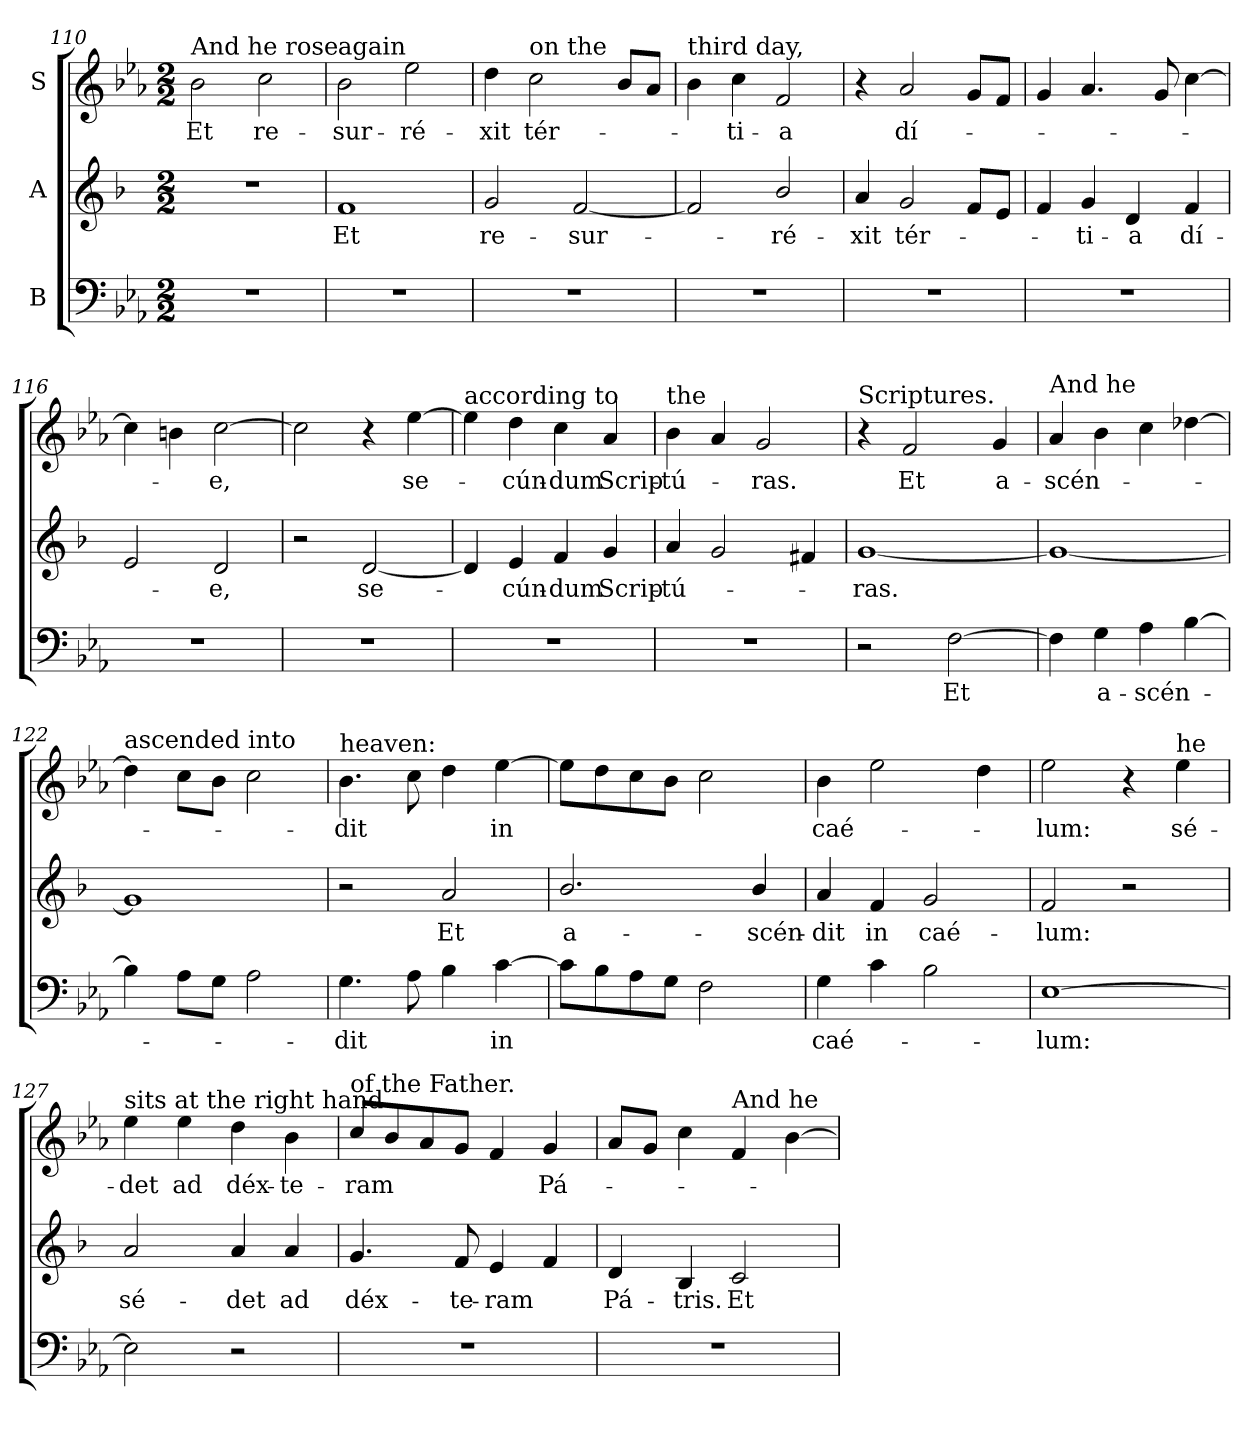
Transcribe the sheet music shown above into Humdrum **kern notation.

**kern	**text	**kern	**text	**kern	**text
*part3	*part3	*part2	*part2	*part1	*part1
*staff3	*staff3	*staff2	*staff2	*staff1	*staff1
*I"B	*	*I"A	*	*I"S	*
*clefF4	*	*clefG2	*	*clefG2	*
*	*	*ITrd1c2	*	*	*
*k[b-e-a-]	*	*k[b-e-a-]	*	*k[b-e-a-]	*
*E-:	*	*E-:	*	*E-:	*
*M2/2	*	*M2/2	*	*M2/2	*
=110	=110	=110	=110	=110	=110
!	!	!	!	!LO:TX:a:t=And he rose	!
!	!	!	!	!	!LO:LY:b
1r	.	1r	.	2b-\	Et
!	!	!	!	!	!LO:LY:b
.	.	.	.	2cc\	re-
=111	=111	=111	=111	=111	=111
!	!	!	!	!LO:TX:a:t=again	!
!	!	!	!LO:LY:b	!	!LO:LY:b
1r	.	1e-	Et	2b-\	-sur-
!	!	!	!	!	!LO:LY:b
.	.	.	.	2ee-\	-ré-
=112	=112	=112	=112	=112	=112
!	!	!	!LO:LY:b	!	!LO:LY:b
1r	.	2f/	re-	4dd\	-xit
!	!	!	!	!LO:TX:a:t=on the	!
!	!	!	!	!	!LO:LY:b
.	.	.	.	2cc\	tér-
!	!	!	!LO:LY:b	!	!
.	.	[2e-/	-sur-	.	.
.	.	.	.	8b-/L	.
.	.	.	.	8a-/J	.
=113	=113	=113	=113	=113	=113
!	!	!	!	!LO:TX:a:t=third day,	!
1r	.	2e-/]	.	4b-\	.
!	!	!	!	!	!LO:LY:b
.	.	.	.	4cc\	-ti-
!	!	!	!LO:LY:b	!	!LO:LY:b
.	.	2a-/	-ré-	2f/	-a
=114	=114	=114	=114	=114	=114
!	!	!	!LO:LY:b	!	!
1r	.	4g/	-xit	4r	.
!	!	!	!LO:LY:b	!	!LO:LY:b
.	.	2f/	tér-	2a-/	dí-
.	.	8e-/L	.	8g/L	.
.	.	8d/J	.	8f/J	.
=115	=115	=115	=115	=115	=115
1r	.	4e-/	.	4g/	.
!	!	!	!LO:LY:b	!	!
.	.	4f/	-ti-	4.a-/	.
!	!	!	!LO:LY:b	!	!
.	.	4c/	-a	.	.
.	.	.	.	8g/	.
!	!	!	!LO:LY:b	!	!
.	.	4e-/	dí-	[4cc\	.
!!LO:LB:g=z
=116	=116	=116	=116	=116	=116
1r	.	2d/	.	4cc\]	.
.	.	.	.	4b\	.
!	!	!	!LO:LY:b	!	!LO:LY:b
.	.	2c/	-e,	[2cc\	-e,
=117	=117	=117	=117	=117	=117
1r	.	2r	.	2cc\]	.
!	!	!	!LO:LY:b	!	!
.	.	[2c/	se-	4r	.
!	!	!	!	!	!LO:LY:b
.	.	.	.	[4ee-\	se-
=118	=118	=118	=118	=118	=118
!	!	!	!	!LO:TX:a:t=according to	!
1r	.	4c/]	.	4ee-\]	.
!	!	!	!LO:LY:b	!	!LO:LY:b
.	.	4d/	-cún-	4dd\	-cún-
!	!	!	!LO:LY:b	!	!LO:LY:b
.	.	4e-/	-dum	4cc\	-dum
!	!	!	!LO:LY:b	!	!LO:LY:b
.	.	4f/	Scrip-	4a-/	Scrip-
=119	=119	=119	=119	=119	=119
!	!	!	!	!LO:TX:a:t=the	!
!	!	!	!LO:LY:b	!	!LO:LY:b
1r	.	4g/	-tú-	4b-\	-tú-
.	.	2f/	.	4a-/	.
!	!	!	!	!	!LO:LY:b
.	.	.	.	2g/	-ras.
.	.	4e/	.	.	.
=120	=120	=120	=120	=120	=120
!	!	!	!	!LO:TX:a:t=Scriptures.	!
!	!	!	!LO:LY:b	!	!
2r	.	[1f	-ras.	4r	.
!	!	!	!	!	!LO:LY:b
.	.	.	.	2f/	Et
!	!LO:LY:b	!	!	!	!
[2F\	Et	.	.	.	.
!	!	!	!	!	!LO:LY:b
.	.	.	.	4g/	a-
=121	=121	=121	=121	=121	=121
!	!	!	!	!LO:TX:a:t=And he	!
!	!	!	!	!	!LO:LY:b
4F\]	.	1f_	.	4a-/	-scén-
!	!LO:LY:b	!	!	!	!
4G\	a-	.	.	4b-\	.
!	!LO:LY:b	!	!	!	!
4A-\	-scén-	.	.	4cc\	.
[4B-\	.	.	.	[4dd-\	.
!!LO:LB:g=z
=122	=122	=122	=122	=122	=122
!	!	!	!	!LO:TX:a:t=ascended into	!
4B-\]	.	1f]	.	4dd-\]	.
8A-\L	.	.	.	8cc\L	.
8G\J	.	.	.	8b-\J	.
2A-\	.	.	.	2cc\	.
=123	=123	=123	=123	=123	=123
!	!	!	!	!LO:TX:a:t=heaven&colon;	!
!	!LO:LY:b	!	!	!	!LO:LY:b
4.G\	-dit	2r	.	4.b-\	-dit
8A-\	.	.	.	8cc\	.
!	!	!	!LO:LY:b	!	!
4B-\	.	2g/	Et	4dd\	.
!	!LO:LY:b	!	!	!	!LO:LY:b
[4c\	in	.	.	[4ee-\	in
=124	=124	=124	=124	=124	=124
!	!	!	!LO:LY:b	!	!
8c\L]	.	2.a-/	a-	8ee-\L]	.
8B-\	.	.	.	8dd\	.
8A-\	.	.	.	8cc\	.
8G\J	.	.	.	8b-\J	.
2F\	.	.	.	2cc\	.
!	!	!	!LO:LY:b	!	!
.	.	4a-/	-scén-	.	.
=125	=125	=125	=125	=125	=125
!	!LO:LY:b	!	!LO:LY:b	!	!LO:LY:b
4G\	caé-	4g/	-dit	4b-\	caé-
!	!	!	!LO:LY:b	!	!
4c\	.	4e-/	in	2ee-\	.
!	!	!	!LO:LY:b	!	!
2B-\	.	2f/	caé-	.	.
.	.	.	.	4dd\	.
=126	=126	=126	=126	=126	=126
!	!LO:LY:b	!	!LO:LY:b	!	!LO:LY:b
[1E-	-lum:	2e-/	-lum:	2ee-\	-lum:
.	.	2r	.	4r	.
!	!	!	!	!LO:TX:a:t=he	!
!	!	!	!	!	!LO:LY:b
.	.	.	.	4ee-\	sé-
=127	=127	=127	=127	=127	=127
!	!	!	!	!LO:TX:a:t=sits at the right hand	!
!	!	!	!LO:LY:b	!	!LO:LY:b
2E-\]	.	2g/	sé-	4ee-\	-det
!	!	!	!	!	!LO:LY:b
.	.	.	.	4ee-\	ad
!	!	!	!LO:LY:b	!	!LO:LY:b
2r	.	4g/	-det	4dd\	déx-
!	!	!	!LO:LY:b	!	!LO:LY:b
.	.	4g/	ad	4b-\	-te-
!!LO:PB:g=z
=128	=128	=128	=128	=128	=128
!	!	!	!	!LO:TX:a:t=of the Father.	!
!	!	!	!LO:LY:b	!	!LO:LY:b
1r	.	4.f/	déx-	8cc/L	-ram
.	.	.	.	8b-/	.
.	.	.	.	8a-/	.
!	!	!	!LO:LY:b	!	!
.	.	8e-/	-te-	8g/J	.
!	!	!	!LO:LY:b	!	!
.	.	4d/	-ram	4f/	.
!	!	!	!	!	!LO:LY:b
.	.	4e-/	.	4g/	Pá-
=129	=129	=129	=129	=129	=129
!	!	!	!LO:LY:b	!	!
1r	.	4c/	Pá-	8a-/L	.
.	.	.	.	8g/J	.
!	!	!	!LO:LY:b	!	!
.	.	4A-/	-tris.	4cc\	.
!	!	!	!	!LO:TX:a:t=And he	!
!	!	!	!LO:LY:b	!	!
.	.	2B-/	Et	4f/	.
.	.	.	.	[4b-\	.
=	=	=	=	=	=
*-	*-	*-	*-	*-	*-
